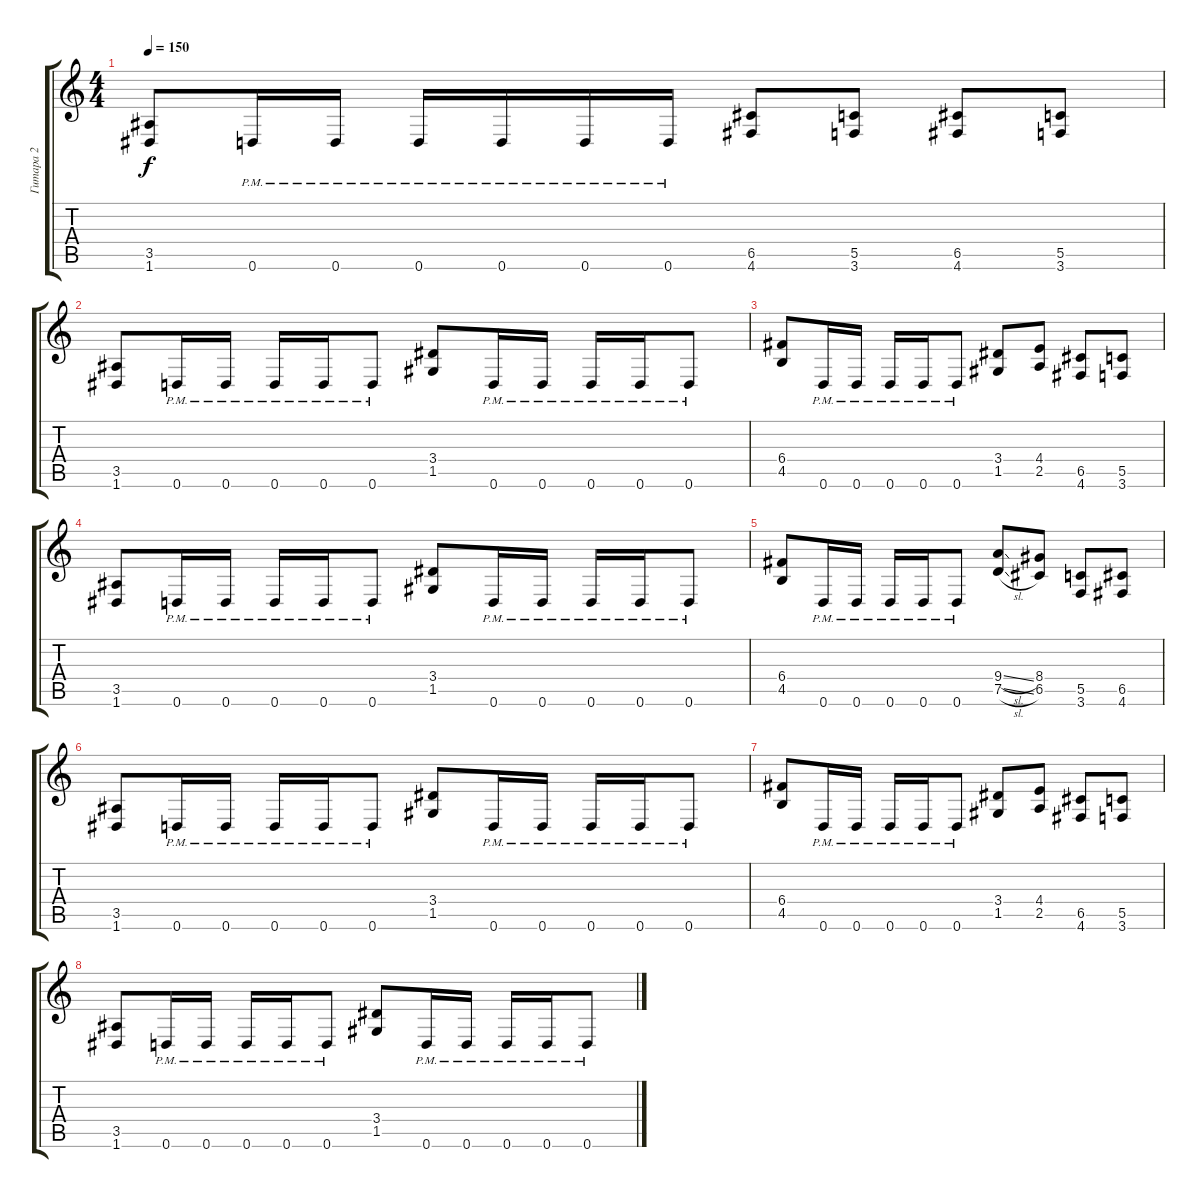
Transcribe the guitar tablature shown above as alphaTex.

\track ("Гитара 2" "Гитара 2") {instrument distortionguitar}
\staff {score tabs}
\tuning (D4 A3 F3 C3 G2 D2) {hide}
\ts (4 4)
\tempo 150
\clef g2
\ks c
(3.5 1.6).8{dy f} 0.6{pm}.16 0.6{pm}.16 0.6{pm}.16 0.6{pm}.16 0.6{pm}.16 0.6{pm}.16 (6.5 4.6).8 (5.5 3.6).8 (6.5 4.6).8 (5.5 3.6).8 |
(3.5 1.6).8 0.6{pm}.16 0.6{pm}.16 0.6{pm}.16 0.6{pm}.16 0.6{pm}.8 (3.4 1.5).8 0.6{pm}.16 0.6{pm}.16 0.6{pm}.16 0.6{pm}.16 0.6{pm}.8 |
(6.4 4.5).8 0.6{pm}.16 0.6{pm}.16 0.6{pm}.16 0.6{pm}.16 0.6{pm}.8 (3.4 1.5).8 (4.4 2.5).8 (6.5 4.6).8 (5.5 3.6).8 |
(3.5 1.6).8 0.6{pm}.16 0.6{pm}.16 0.6{pm}.16 0.6{pm}.16 0.6{pm}.8 (3.4 1.5).8 0.6{pm}.16 0.6{pm}.16 0.6{pm}.16 0.6{pm}.16 0.6{pm}.8 |
(6.4 4.5).8 0.6{pm}.16 0.6{pm}.16 0.6{pm}.16 0.6{pm}.16 0.6{pm}.8 (9.4{sl} 7.5{sl}).8 (8.4 6.5).8 (5.5 3.6).8 (6.5 4.6).8 |
(3.5 1.6).8 0.6{pm}.16 0.6{pm}.16 0.6{pm}.16 0.6{pm}.16 0.6{pm}.8 (3.4 1.5).8 0.6{pm}.16 0.6{pm}.16 0.6{pm}.16 0.6{pm}.16 0.6{pm}.8 |
(6.4 4.5).8 0.6{pm}.16 0.6{pm}.16 0.6{pm}.16 0.6{pm}.16 0.6{pm}.8 (3.4 1.5).8 (4.4 2.5).8 (6.5 4.6).8 (5.5 3.6).8 |
(3.5 1.6).8 0.6{pm}.16 0.6{pm}.16 0.6{pm}.16 0.6{pm}.16 0.6{pm}.8 (3.4 1.5).8 0.6{pm}.16 0.6{pm}.16 0.6{pm}.16 0.6{pm}.16 0.6{pm}.8
